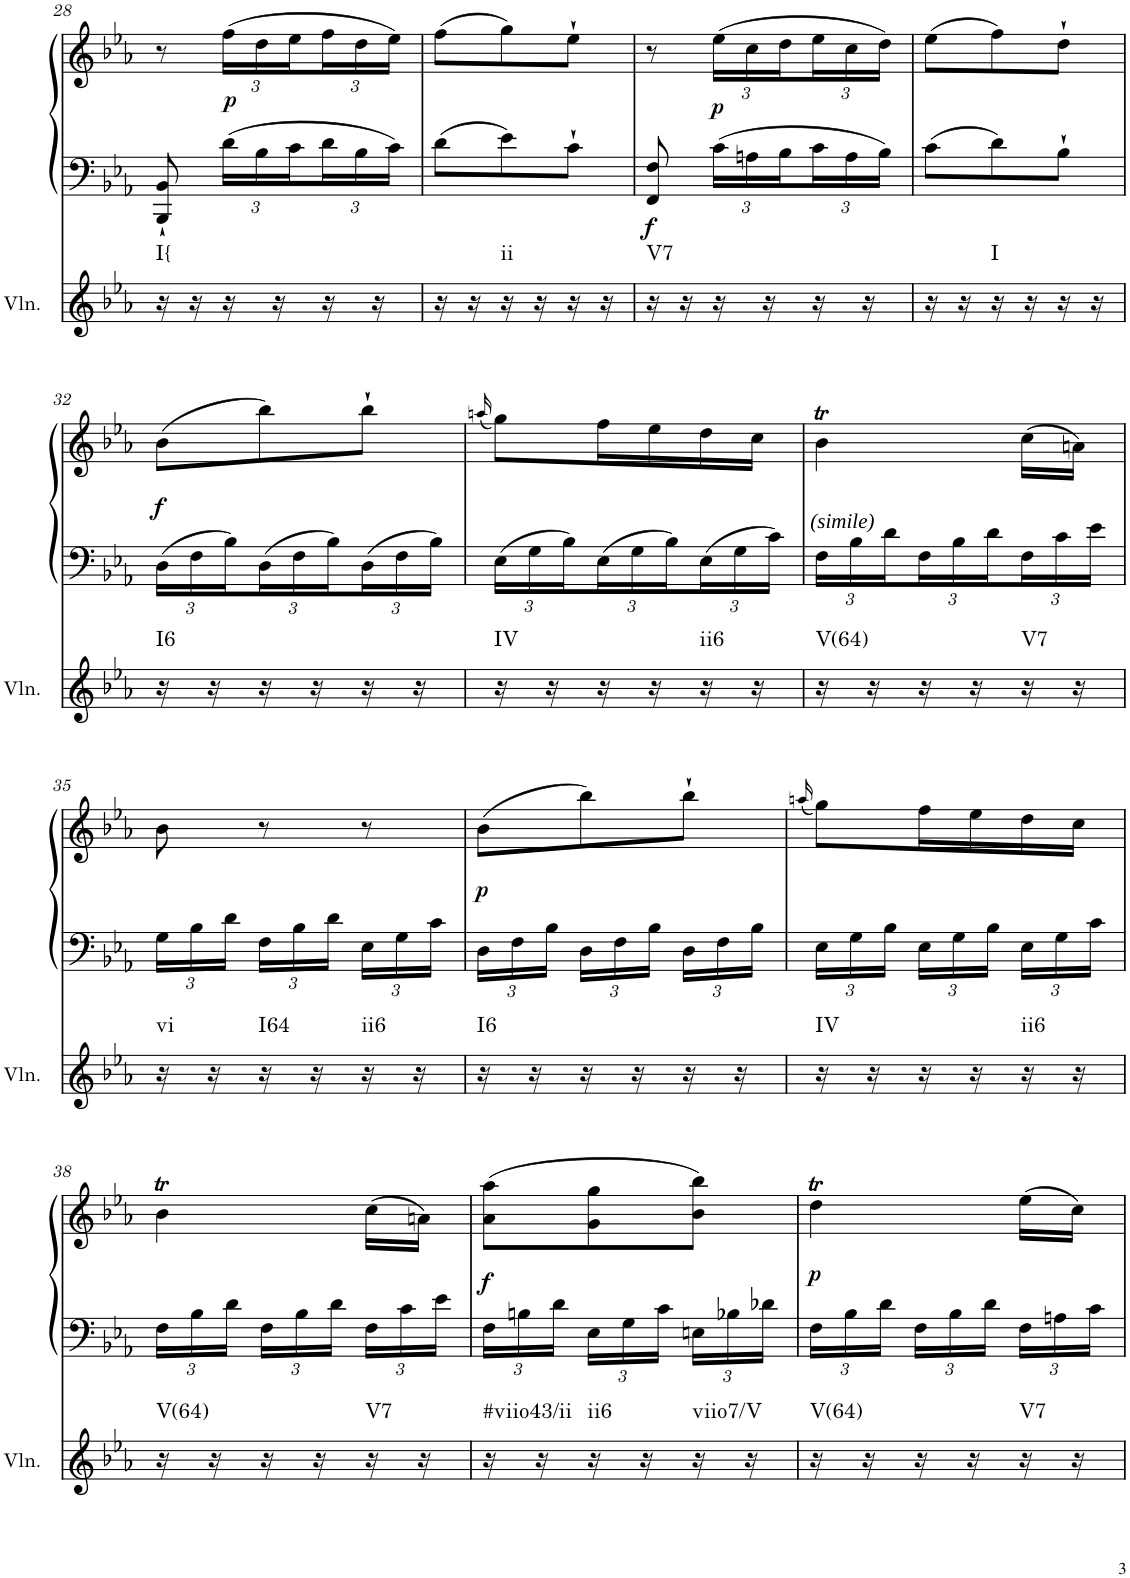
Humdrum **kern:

**kern	**harte	**kern	**kern	**dynam
*part2	*part2	*part1	*part1	*part1
*staff3	*	*staff2	*staff1	*staff1/2
*I"Violin	*	*I"Klavier linke Hand	*	*
*I'Vln.	*	*	*	*
!!LO:PB:g=z
*clefG2	*	*clefF4	*clefG2	*
*k[b-e-a-]	*	*k[b-e-a-]	*k[b-e-a-]	*
*M3/8	*	*M3/8	*M3/8	*
=28	=28	=28	=28	=28
!	!LO:H:kt=I{	!	!	!
16r	N	8BBB-/` 8BB-/`	8r	.
16r	.	.	.	.
*	*	*Xbrackettup	*Xbrackettup	*
!	!	!	!	!LO:DY:b
16r	.	24d\LL	(24ff\LL	p
.	.	24B-\	24dd\	.
16r	.	.	.	.
.	.	24c\	24ee-\	.
16r	.	24d\	24ff\	.
.	.	24B-\	24dd\	.
16r	.	.	.	.
.	.	24c\JJ	24ee-\JJ)	.
=29	=29	=29	=29	=29
16r	.	8d\L	(8ff\L	.
16r	.	.	.	.
!	!LO:H:kt=ii	!	!	!
16r	N	8e-\	8gg\)	.
16r	.	.	.	.
16r	.	8c`\J	8ee-`\J	.
16r	.	.	.	.
=30	=30	=30	=30	=30
!	!LO:H:kt=V7	!	!	!LO:DY:b=2
16r	N	8FF/ 8F/	8r	f
16r	.	.	.	.
!	!	!	!	!LO:DY:b
16r	.	24c\LL	(24ee-\LL	p
.	.	24An\	24cc\	.
16r	.	.	.	.
.	.	24B-\	24dd\	.
16r	.	24c\	24ee-\	.
.	.	24A\	24cc\	.
16r	.	.	.	.
.	.	24B-\JJ	24dd\JJ)	.
=31	=31	=31	=31	=31
16r	.	8c\L	(8ee-\L	.
16r	.	.	.	.
!	!LO:H:kt=I	!	!	!
16r	N	8d\	8ff\)	.
16r	.	.	.	.
16r	.	8B-`\J	8dd`\J	.
16r	.	.	.	.
!!LO:LB:g=z
=32	=32	=32	=32	=32
!	!LO:H:kt=I6	!	!	!LO:DY:b
16r	N	24D\LL	(8b-\L	f
.	.	24F\	.	.
16r	.	.	.	.
.	.	24B-\	.	.
16r	.	24D\	8bb-\)	.
.	.	24F\	.	.
16r	.	.	.	.
.	.	24B-\	.	.
16r	.	24D\	8bb-`\J	.
.	.	24F\	.	.
16r	.	.	.	.
.	.	24B-\JJ	.	.
=33	=33	=33	=33	=33
.	.	.	(16qaan/	.
!	!LO:H:kt=IV	!	!	!
16r	N	24E-\LL	8gg\L)	.
.	.	24G\	.	.
16r	.	.	.	.
.	.	24B-\	.	.
16r	.	24E-\	16ff\L	.
.	.	24G\	.	.
16r	.	.	16ee-\	.
.	.	24B-\	.	.
!	!LO:H:kt=ii6	!	!	!
16r	N	24E-\	16dd\	.
.	.	24G\	.	.
16r	.	.	16cc\JJ	.
.	.	24c\JJ	.	.
=34	=34	=34	=34	=34
!	!LO:H:kt=V(64)	!LO:TX:a:i:t=(simile)	!	!
16r	N	24F\LL	4b-T\	.
.	.	24B-\	.	.
16r	.	.	.	.
.	.	24d\	.	.
16r	.	24F\	.	.
.	.	24B-\	.	.
16r	.	.	.	.
.	.	24d\	.	.
!	!LO:H:kt=V7	!	!	!
16r	N	24F\	(16cc\LL	.
.	.	24c\	.	.
16r	.	.	16an\JJ)	.
.	.	24e-\JJ	.	.
!!LO:LB:g=z
=35	=35	=35	=35	=35
!	!LO:H:kt=vi	!	!	!
16r	N	24G\LL	8b-\	.
.	.	24B-\	.	.
16r	.	.	.	.
.	.	24d\JJ	.	.
!	!LO:H:kt=I64	!	!	!
16r	N	24F\LL	8r	.
.	.	24B-\	.	.
16r	.	.	.	.
.	.	24d\JJ	.	.
!	!LO:H:kt=ii6	!	!	!
16r	N	24E-\LL	8r	.
.	.	24G\	.	.
16r	.	.	.	.
.	.	24c\JJ	.	.
=36	=36	=36	=36	=36
!	!LO:H:kt=I6	!	!	!LO:DY:b
16r	N	24D\LL	(8b-\L	p
.	.	24F\	.	.
16r	.	.	.	.
.	.	24B-\JJ	.	.
16r	.	24D\LL	8bb-\)	.
.	.	24F\	.	.
16r	.	.	.	.
.	.	24B-\JJ	.	.
16r	.	24D\LL	8bb-`\J	.
.	.	24F\	.	.
16r	.	.	.	.
.	.	24B-\JJ	.	.
=37	=37	=37	=37	=37
.	.	.	(16qaan/	.
!	!LO:H:kt=IV	!	!	!
16r	N	24E-\LL	8gg\L)	.
.	.	24G\	.	.
16r	.	.	.	.
.	.	24B-\JJ	.	.
16r	.	24E-\LL	16ff\L	.
.	.	24G\	.	.
16r	.	.	16ee-\	.
.	.	24B-\JJ	.	.
!	!LO:H:kt=ii6	!	!	!
16r	N	24E-\LL	16dd\	.
.	.	24G\	.	.
16r	.	.	16cc\JJ	.
.	.	24c\JJ	.	.
!!LO:LB:g=z
=38	=38	=38	=38	=38
!	!LO:H:kt=V(64)	!	!	!
16r	N	24F\LL	4b-T\	.
.	.	24B-\	.	.
16r	.	.	.	.
.	.	24d\JJ	.	.
16r	.	24F\LL	.	.
.	.	24B-\	.	.
16r	.	.	.	.
.	.	24d\JJ	.	.
!	!LO:H:kt=V7	!	!	!
16r	N	24F\LL	(16cc\LL	.
.	.	24c\	.	.
16r	.	.	16an\JJ)	.
.	.	24e-\JJ	.	.
=39	=39	=39	=39	=39
!	!LO:H:kt=#viio43/ii	!	!	!LO:DY:b
16r	N	24F\LL	(8a-\ 8aa-\L	f
.	.	24Bn\	.	.
16r	.	.	.	.
.	.	24d\JJ	.	.
!	!LO:H:kt=ii6	!	!	!
16r	N	24E-\LL	8g\ 8gg\	.
.	.	24G\	.	.
16r	.	.	.	.
.	.	24c\JJ	.	.
!	!LO:H:kt=viio7/V	!	!	!
16r	N	24En\LL	8b-\ 8bb-\J)	.
.	.	24B-X\	.	.
16r	.	.	.	.
.	.	24d-X\JJ	.	.
=40	=40	=40	=40	=40
!	!LO:H:kt=V(64)	!	!	!LO:DY:b
16r	N	24F\LL	4ddt\	p
.	.	24B-\	.	.
16r	.	.	.	.
.	.	24d\JJ	.	.
16r	.	24F\LL	.	.
.	.	24B-\	.	.
16r	.	.	.	.
.	.	24d\JJ	.	.
!	!LO:H:kt=V7	!	!	!
16r	N	24F\LL	(16ee-\LL	.
.	.	24An\	.	.
16r	.	.	16cc\JJ)	.
.	.	24c\JJ	.	.
=	=	=	=	=
*-	*-	*-	*-	*-
